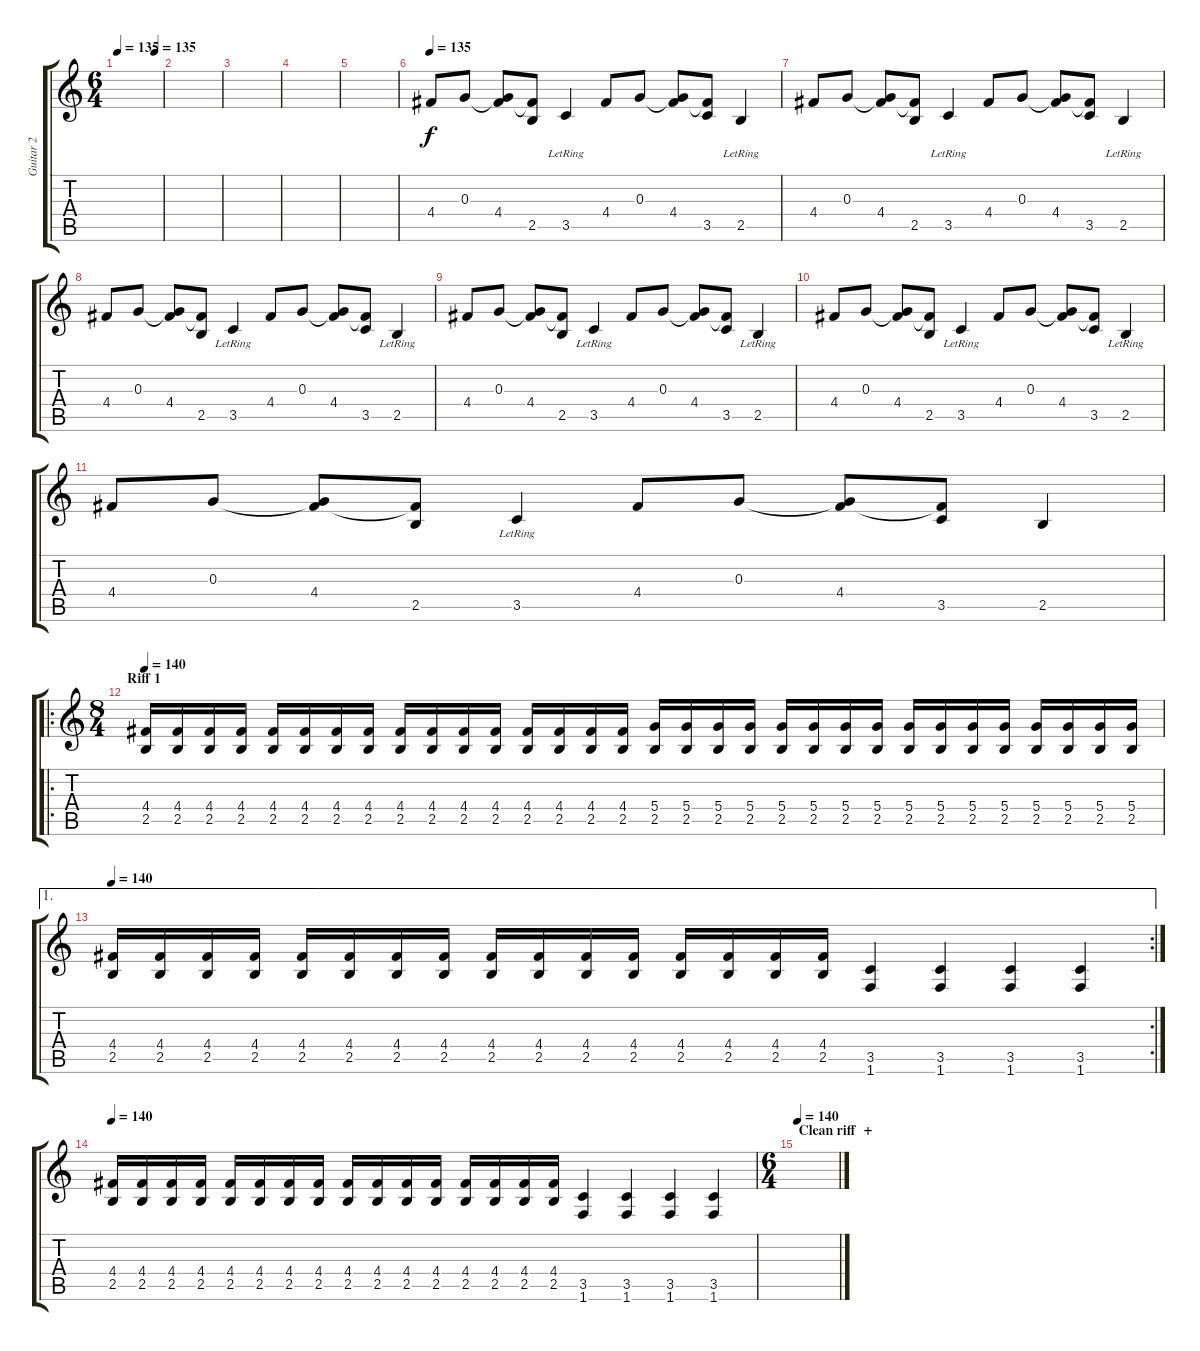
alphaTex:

\track ("Guitar 2" "Guitar 2") {instrument distortionguitar}
\staff {score tabs}
\tuning (E4 B3 G3 D3 A2 E2) {hide}
\ts (6 4)
\tempo 135
\tempo (135 0.8333333333333334)
\clef g2
\ks c
|
|
|
|
|
\tempo 135
4.4.8{volume 15 instrument distortionguitar} 0.3.8 (0.3{t} 4.4).8 (4.4{t} 2.5).8 3.5{lr}.4 4.4.8 0.3.8 (0.3{t} 4.4).8 (4.4{t} 3.5).8 2.5{lr}.4 |
4.4.8{volume 15 instrument distortionguitar} 0.3.8 (0.3{t} 4.4).8 (4.4{t} 2.5).8 3.5{lr}.4 4.4.8 0.3.8 (0.3{t} 4.4).8 (4.4{t} 3.5).8 2.5{lr}.4 |
4.4.8{volume 15 instrument distortionguitar} 0.3.8 (0.3{t} 4.4).8 (4.4{t} 2.5).8 3.5{lr}.4 4.4.8 0.3.8 (0.3{t} 4.4).8 (4.4{t} 3.5).8 2.5{lr}.4 |
4.4.8{volume 15 instrument distortionguitar} 0.3.8 (0.3{t} 4.4).8 (4.4{t} 2.5).8 3.5{lr}.4 4.4.8 0.3.8 (0.3{t} 4.4).8 (4.4{t} 3.5).8 2.5{lr}.4 |
4.4.8{volume 15 instrument distortionguitar} 0.3.8 (0.3{t} 4.4).8 (4.4{t} 2.5).8 3.5{lr}.4 4.4.8 0.3.8 (0.3{t} 4.4).8 (4.4{t} 3.5).8 2.5{lr}.4 |
4.4.8{volume 15 instrument distortionguitar} 0.3.8 (0.3{t} 4.4).8 (4.4{t} 2.5).8 3.5{lr}.4 4.4.8 0.3.8 (0.3{t} 4.4).8 (4.4{t} 3.5).8 2.5.4 |
\ro
\ts (8 4)
\section ("" "Riff 1")
\tempo 140
(4.4 2.5).16 (4.4 2.5).16 (4.4 2.5).16 (4.4 2.5).16 (4.4 2.5).16 (4.4 2.5).16 (4.4 2.5).16 (4.4 2.5).16 (4.4 2.5).16 (4.4 2.5).16 (4.4 2.5).16 (4.4 2.5).16 (4.4 2.5).16 (4.4 2.5).16 (4.4 2.5).16 (4.4 2.5).16 (5.4 2.5).16 (5.4 2.5).16 (5.4 2.5).16 (5.4 2.5).16 (5.4 2.5).16 (5.4 2.5).16 (5.4 2.5).16 (5.4 2.5).16 (5.4 2.5).16 (5.4 2.5).16 (5.4 2.5).16 (5.4 2.5).16 (5.4 2.5).16 (5.4 2.5).16 (5.4 2.5).16 (5.4 2.5).16 |
\ae 1
\rc 2
\tempo 140
(4.4 2.5).16 (4.4 2.5).16 (4.4 2.5).16 (4.4 2.5).16 (4.4 2.5).16 (4.4 2.5).16 (4.4 2.5).16 (4.4 2.5).16 (4.4 2.5).16 (4.4 2.5).16 (4.4 2.5).16 (4.4 2.5).16 (4.4 2.5).16 (4.4 2.5).16 (4.4 2.5).16 (4.4 2.5).16 (3.5 1.6).4 (3.5 1.6).4 (3.5 1.6).4 (3.5 1.6).4 |
\tempo 140
(4.4 2.5).16 (4.4 2.5).16 (4.4 2.5).16 (4.4 2.5).16 (4.4 2.5).16 (4.4 2.5).16 (4.4 2.5).16 (4.4 2.5).16 (4.4 2.5).16 (4.4 2.5).16 (4.4 2.5).16 (4.4 2.5).16 (4.4 2.5).16 (4.4 2.5).16 (4.4 2.5).16 (4.4 2.5).16 (3.5 1.6).4 (3.5 1.6).4 (3.5 1.6).4 (3.5 1.6).4 |
\ts (6 4)
\section ("" "Clean riff  +")
\tempo 140
